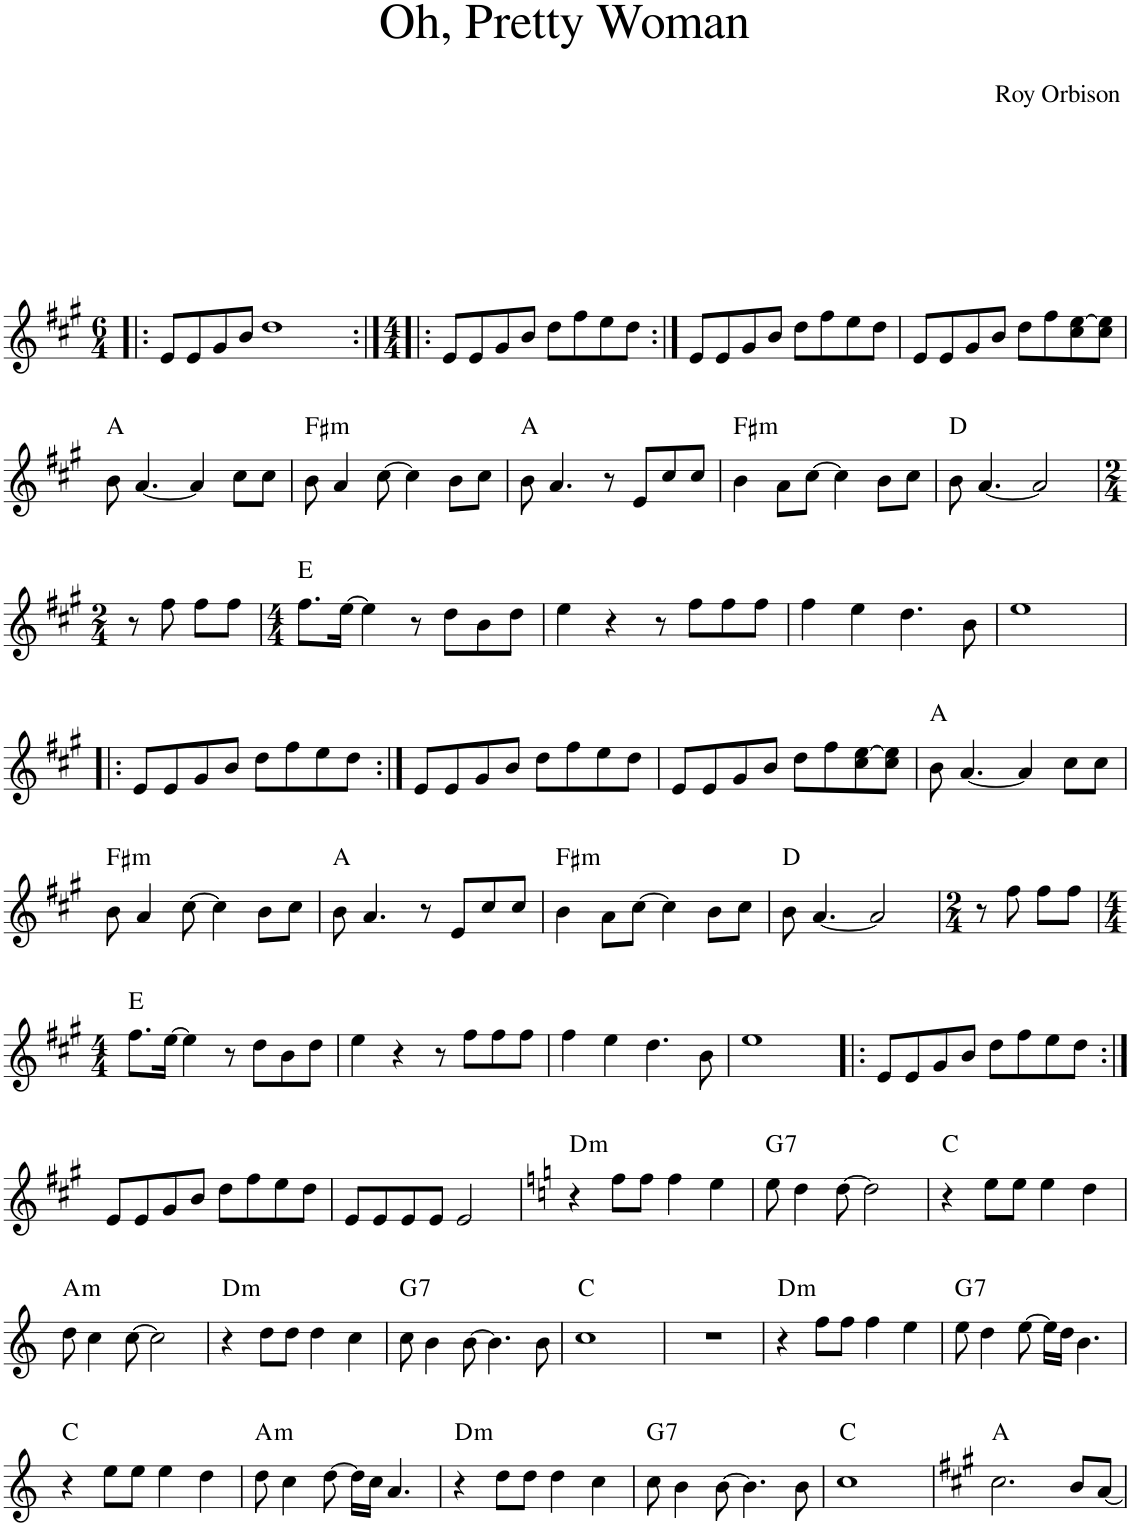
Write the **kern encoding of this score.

**kern	**harte
*part1	*part1
*staff1	*
*I"Piano	*
*I'Pno.	*
*clefG2	*
*k[f#c#g#]	*
*M6/4	*
=1!|:	=1!|:
8e/L	.
8e/	.
8g#/	.
8b/J	.
1dd	.
=2:|!|:	=2:|!|:
*M4/4	*
8e/L	.
8e/	.
8g#/	.
8b/J	.
8dd\L	.
8ff#\	.
8ee\	.
8dd\J	.
=3:|!	=3:|!
8e/L	.
8e/	.
8g#/	.
8b/J	.
8dd\L	.
8ff#\	.
8ee\	.
8dd\J	.
=4	=4
8e/L	.
8e/	.
8g#/	.
8b/J	.
8dd\L	.
8ff#\	.
8cc#\ [8ee\	.
8cc#\ 8ee\]J	.
!!LO:LB:g=z
=5	=5
8b\	A:maj
[4.a/	.
4a/]	.
8cc#\L	.
8cc#\J	.
=6	=6
!	!LO:H:kt=m
8b\	F#:min
4a/	.
[8cc#\	.
4cc#\]	.
8b\L	.
8cc#\J	.
=7	=7
8b\	A:maj
4.a/	.
8r	.
8e/L	.
8cc#/	.
8cc#/J	.
=8	=8
!	!LO:H:kt=m
4b\	F#:min
8a\L	.
[8cc#\J	.
4cc#\]	.
8b\L	.
8cc#\J	.
=9	=9
8b\	D:maj
[4.a/	.
2a/]	.
!!LO:LB:g=z
=10	=10
*M2/4	*
8r	.
8ff#\	.
8ff#\L	.
8ff#\J	.
=11	=11
*M4/4	*
8.ff#\L	E:maj
[16ee\Jk	.
4ee\]	.
8r	.
8dd\L	.
8b\	.
8dd\J	.
=12	=12
4ee\	.
4r	.
8r	.
8ff#\L	.
8ff#\	.
8ff#\J	.
=13	=13
4ff#\	.
4ee\	.
4.dd\	.
8b\	.
=14	=14
1ee	.
!!LO:LB:g=z
=15!|:	=15!|:
8e/L	.
8e/	.
8g#/	.
8b/J	.
8dd\L	.
8ff#\	.
8ee\	.
8dd\J	.
=16:|!	=16:|!
8e/L	.
8e/	.
8g#/	.
8b/J	.
8dd\L	.
8ff#\	.
8ee\	.
8dd\J	.
=17	=17
8e/L	.
8e/	.
8g#/	.
8b/J	.
8dd\L	.
8ff#\	.
8cc#\ [8ee\	.
8cc#\ 8ee\]J	.
=18	=18
8b\	A:maj
[4.a/	.
4a/]	.
8cc#\L	.
8cc#\J	.
!!LO:LB:g=z
=19	=19
!	!LO:H:kt=m
8b\	F#:min
4a/	.
[8cc#\	.
4cc#\]	.
8b\L	.
8cc#\J	.
=20	=20
8b\	A:maj
4.a/	.
8r	.
8e/L	.
8cc#/	.
8cc#/J	.
=21	=21
!	!LO:H:kt=m
4b\	F#:min
8a\L	.
[8cc#\J	.
4cc#\]	.
8b\L	.
8cc#\J	.
=22	=22
8b\	D:maj
[4.a/	.
2a/]	.
=23	=23
*M2/4	*
8r	.
8ff#\	.
8ff#\L	.
8ff#\J	.
!!LO:LB:g=z
=24	=24
*M4/4	*
8.ff#\L	E:maj
[16ee\Jk	.
4ee\]	.
8r	.
8dd\L	.
8b\	.
8dd\J	.
=25	=25
4ee\	.
4r	.
8r	.
8ff#\L	.
8ff#\	.
8ff#\J	.
=26	=26
4ff#\	.
4ee\	.
4.dd\	.
8b\	.
=27	=27
1ee	.
=28!|:	=28!|:
8e/L	.
8e/	.
8g#/	.
8b/J	.
8dd\L	.
8ff#\	.
8ee\	.
8dd\J	.
!!LO:LB:g=z
=29:|!	=29:|!
8e/L	.
8e/	.
8g#/	.
8b/J	.
8dd\L	.
8ff#\	.
8ee\	.
8dd\J	.
=30	=30
8e/L	.
8e/	.
8e/	.
8e/J	.
2e/	.
=31	=31
*k[]	*
!	!LO:H:kt=m
4r	D:min
8ff\L	.
8ff\J	.
4ff\	.
4ee\	.
=32	=32
!	!LO:H:kt=7
8ee\	G:7
4dd\	.
[8dd\	.
2dd\]	.
=33	=33
4r	C:maj
8ee\L	.
8ee\J	.
4ee\	.
4dd\	.
!!LO:LB:g=z
=34	=34
!	!LO:H:kt=m
8dd\	A:min
4cc\	.
[8cc\	.
2cc\]	.
=35	=35
!	!LO:H:kt=m
4r	D:min
8dd\L	.
8dd\J	.
4dd\	.
4cc\	.
=36	=36
!	!LO:H:kt=7
8cc\	G:7
4b\	.
[8b\	.
4.b\]	.
8b\	.
=37	=37
1cc	C:maj
=38	=38
1r	.
=39	=39
!	!LO:H:kt=m
4r	D:min
8ff\L	.
8ff\J	.
4ff\	.
4ee\	.
=40	=40
!	!LO:H:kt=7
8ee\	G:7
4dd\	.
[8ee\	.
16ee\LL]	.
16dd\JJ	.
4.b\	.
!!LO:LB:g=z
=41	=41
4r	C:maj
8ee\L	.
8ee\J	.
4ee\	.
4dd\	.
=42	=42
!	!LO:H:kt=m
8dd\	A:min
4cc\	.
[8dd\	.
16dd\LL]	.
16cc\JJ	.
4.a/	.
=43	=43
!	!LO:H:kt=m
4r	D:min
8dd\L	.
8dd\J	.
4dd\	.
4cc\	.
=44	=44
!	!LO:H:kt=7
8cc\	G:7
4b\	.
[8b\	.
4.b\]	.
8b\	.
=45	=45
1cc	C:maj
=46	=46
*k[f#c#g#]	*
2.cc#\	A:maj
8b/L	.
[8a/J	.
=	=
*-	*-
